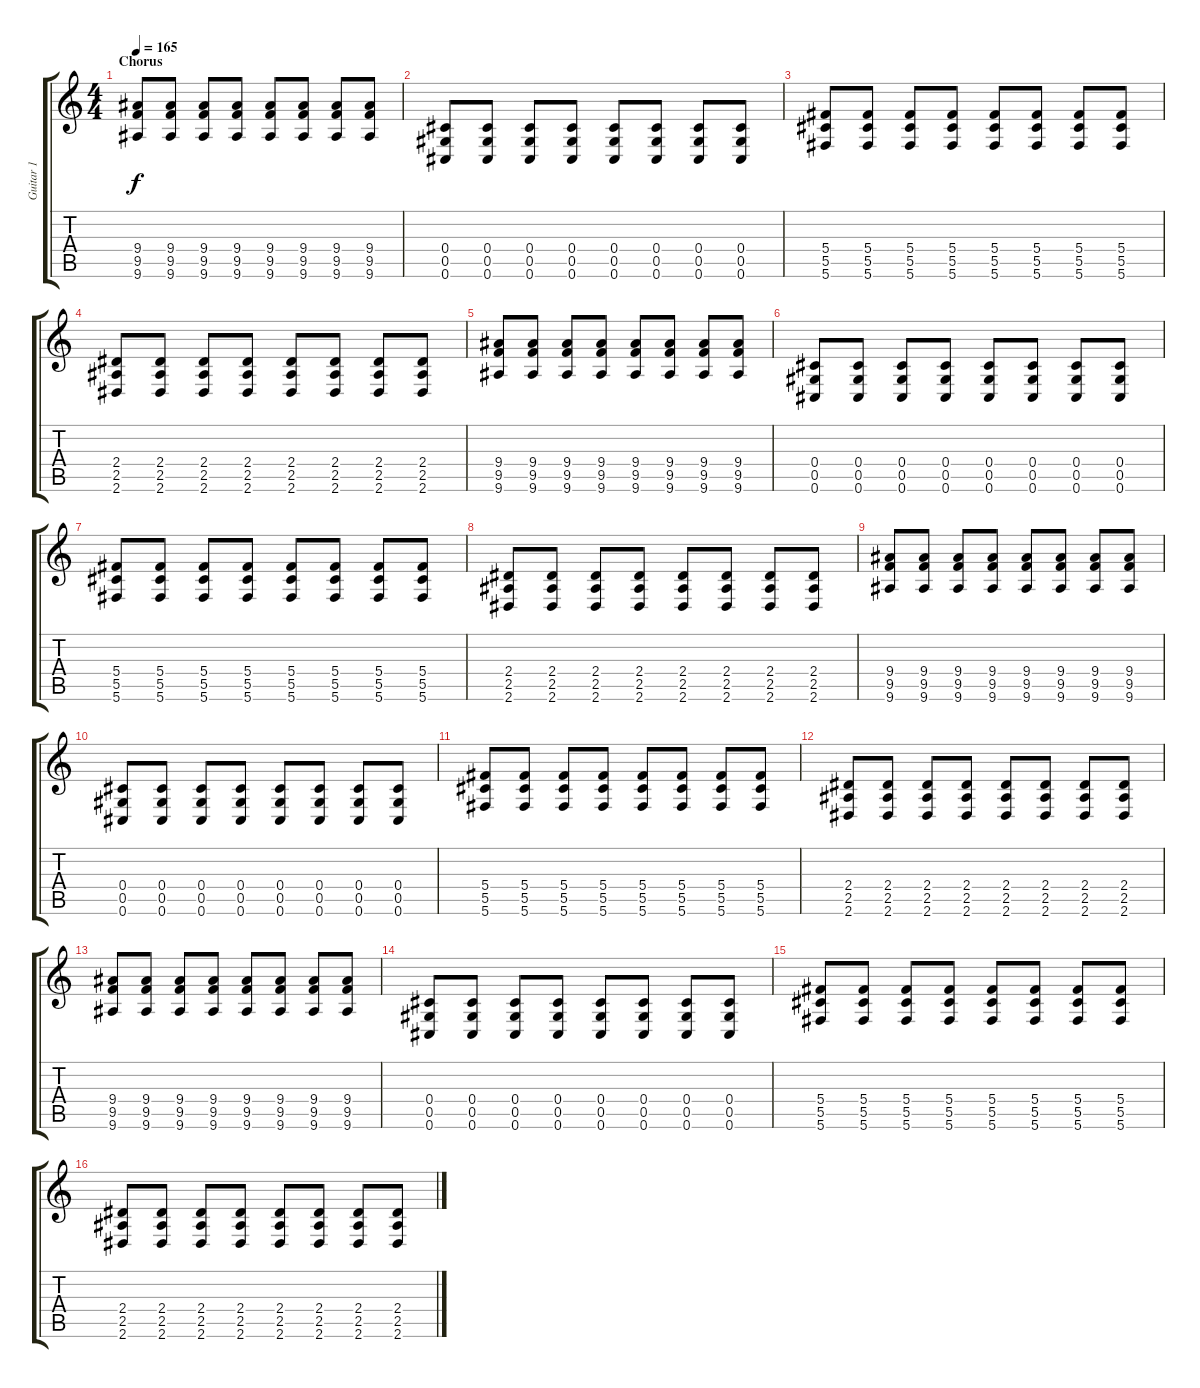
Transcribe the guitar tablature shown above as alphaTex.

\track ("Guitar 1" "Guitar 1") {instrument distortionguitar}
\staff {score tabs}
\tuning (Eb4 Bb3 Gb3 Db3 Ab2 Db2) {hide}
\ts (4 4)
\section ("" "Chorus")
\tempo 165
\clef g2
\ks c
(9.4 9.5 9.6).8{dy f} (9.4 9.5 9.6).8 (9.4 9.5 9.6).8 (9.4 9.5 9.6).8 (9.4 9.5 9.6).8 (9.4 9.5 9.6).8 (9.4 9.5 9.6).8 (9.4 9.5 9.6).8 |
(0.4 0.5 0.6).8 (0.4 0.5 0.6).8 (0.4 0.5 0.6).8 (0.4 0.5 0.6).8 (0.4 0.5 0.6).8 (0.4 0.5 0.6).8 (0.4 0.5 0.6).8 (0.4 0.5 0.6).8 |
(5.4 5.5 5.6).8 (5.4 5.5 5.6).8 (5.4 5.5 5.6).8 (5.4 5.5 5.6).8 (5.4 5.5 5.6).8 (5.4 5.5 5.6).8 (5.4 5.5 5.6).8 (5.4 5.5 5.6).8 |
(2.4 2.5 2.6).8 (2.4 2.5 2.6).8 (2.4 2.5 2.6).8 (2.4 2.5 2.6).8 (2.4 2.5 2.6).8 (2.4 2.5 2.6).8 (2.4 2.5 2.6).8 (2.4 2.5 2.6).8 |
(9.4 9.5 9.6).8 (9.4 9.5 9.6).8 (9.4 9.5 9.6).8 (9.4 9.5 9.6).8 (9.4 9.5 9.6).8 (9.4 9.5 9.6).8 (9.4 9.5 9.6).8 (9.4 9.5 9.6).8 |
(0.4 0.5 0.6).8 (0.4 0.5 0.6).8 (0.4 0.5 0.6).8 (0.4 0.5 0.6).8 (0.4 0.5 0.6).8 (0.4 0.5 0.6).8 (0.4 0.5 0.6).8 (0.4 0.5 0.6).8 |
(5.4 5.5 5.6).8 (5.4 5.5 5.6).8 (5.4 5.5 5.6).8 (5.4 5.5 5.6).8 (5.4 5.5 5.6).8 (5.4 5.5 5.6).8 (5.4 5.5 5.6).8 (5.4 5.5 5.6).8 |
(2.4 2.5 2.6).8 (2.4 2.5 2.6).8 (2.4 2.5 2.6).8 (2.4 2.5 2.6).8 (2.4 2.5 2.6).8 (2.4 2.5 2.6).8 (2.4 2.5 2.6).8 (2.4 2.5 2.6).8 |
(9.4 9.5 9.6).8 (9.4 9.5 9.6).8 (9.4 9.5 9.6).8 (9.4 9.5 9.6).8 (9.4 9.5 9.6).8 (9.4 9.5 9.6).8 (9.4 9.5 9.6).8 (9.4 9.5 9.6).8 |
(0.4 0.5 0.6).8 (0.4 0.5 0.6).8 (0.4 0.5 0.6).8 (0.4 0.5 0.6).8 (0.4 0.5 0.6).8 (0.4 0.5 0.6).8 (0.4 0.5 0.6).8 (0.4 0.5 0.6).8 |
(5.4 5.5 5.6).8 (5.4 5.5 5.6).8 (5.4 5.5 5.6).8 (5.4 5.5 5.6).8 (5.4 5.5 5.6).8 (5.4 5.5 5.6).8 (5.4 5.5 5.6).8 (5.4 5.5 5.6).8 |
(2.4 2.5 2.6).8 (2.4 2.5 2.6).8 (2.4 2.5 2.6).8 (2.4 2.5 2.6).8 (2.4 2.5 2.6).8 (2.4 2.5 2.6).8 (2.4 2.5 2.6).8 (2.4 2.5 2.6).8 |
(9.4 9.5 9.6).8 (9.4 9.5 9.6).8 (9.4 9.5 9.6).8 (9.4 9.5 9.6).8 (9.4 9.5 9.6).8 (9.4 9.5 9.6).8 (9.4 9.5 9.6).8 (9.4 9.5 9.6).8 |
(0.4 0.5 0.6).8 (0.4 0.5 0.6).8 (0.4 0.5 0.6).8 (0.4 0.5 0.6).8 (0.4 0.5 0.6).8 (0.4 0.5 0.6).8 (0.4 0.5 0.6).8 (0.4 0.5 0.6).8 |
(5.4 5.5 5.6).8 (5.4 5.5 5.6).8 (5.4 5.5 5.6).8 (5.4 5.5 5.6).8 (5.4 5.5 5.6).8 (5.4 5.5 5.6).8 (5.4 5.5 5.6).8 (5.4 5.5 5.6).8 |
(2.4 2.5 2.6).8 (2.4 2.5 2.6).8 (2.4 2.5 2.6).8 (2.4 2.5 2.6).8 (2.4 2.5 2.6).8 (2.4 2.5 2.6).8 (2.4 2.5 2.6).8 (2.4 2.5 2.6).8
